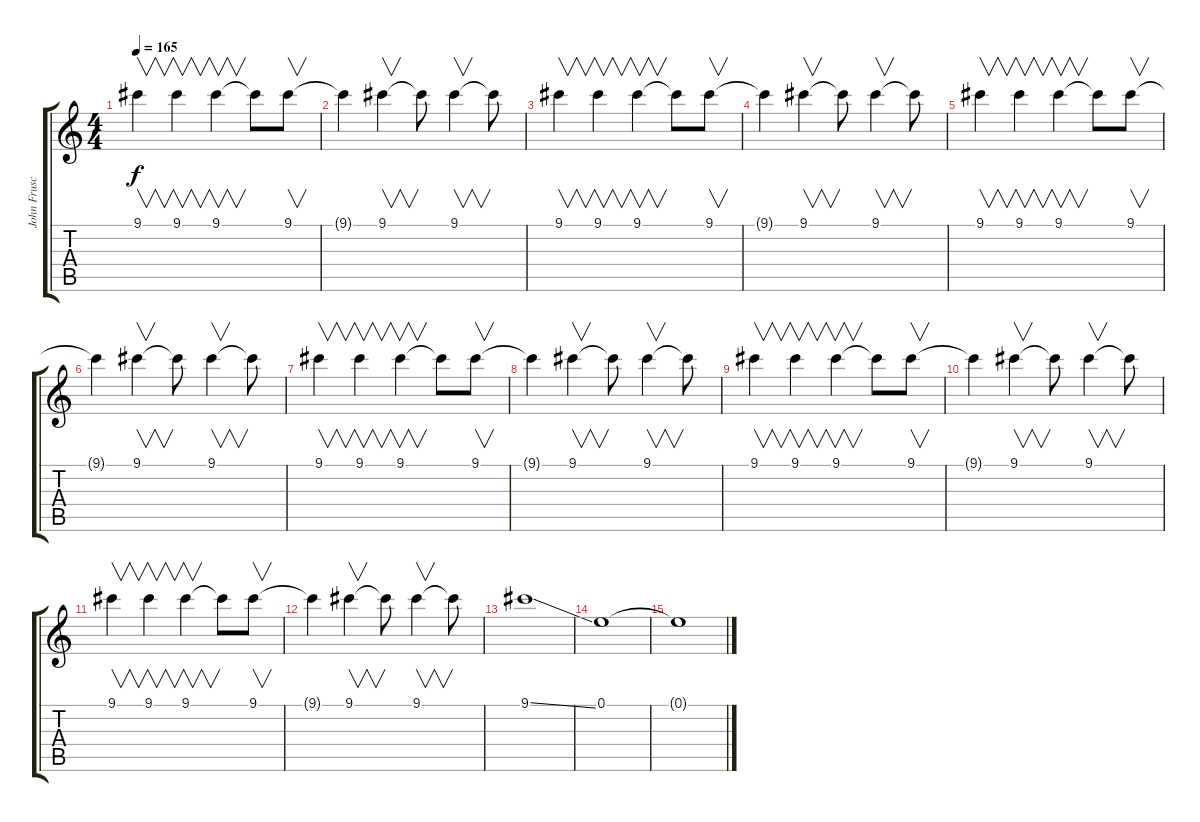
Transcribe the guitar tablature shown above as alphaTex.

\track ("John Frusciante" "John Frusc") {instrument distortionguitar}
\staff {score tabs}
\tuning (E4 B3 G3 D3 A2 E2) {hide}
\ts (4 4)
\tempo 165
\clef g2
\ks c
9.1.4{v dy f} 9.1.4{v} 9.1.4{v} 9.1{t}.8 9.1.8{v} |
9.1{t}.4 9.1.4{v} 9.1{t}.8 9.1.4{v} 9.1{t}.8 |
9.1.4{v} 9.1.4{v} 9.1.4{v} 9.1{t}.8 9.1.8{v} |
9.1{t}.4 9.1.4{v} 9.1{t}.8 9.1.4{v} 9.1{t}.8 |
9.1.4{v} 9.1.4{v} 9.1.4{v} 9.1{t}.8 9.1.8{v} |
9.1{t}.4 9.1.4{v} 9.1{t}.8 9.1.4{v} 9.1{t}.8 |
9.1.4{v} 9.1.4{v} 9.1.4{v} 9.1{t}.8 9.1.8{v} |
9.1{t}.4 9.1.4{v} 9.1{t}.8 9.1.4{v} 9.1{t}.8 |
9.1.4{v} 9.1.4{v} 9.1.4{v} 9.1{t}.8 9.1.8{v} |
9.1{t}.4 9.1.4{v} 9.1{t}.8 9.1.4{v} 9.1{t}.8 |
9.1.4{v} 9.1.4{v} 9.1.4{v} 9.1{t}.8 9.1.8{v} |
9.1{t}.4 9.1.4{v} 9.1{t}.8 9.1.4{v} 9.1{t}.8 |
9.1{ss}.1 |
0.1.1 |
0.1{t}.1{volume 0}
